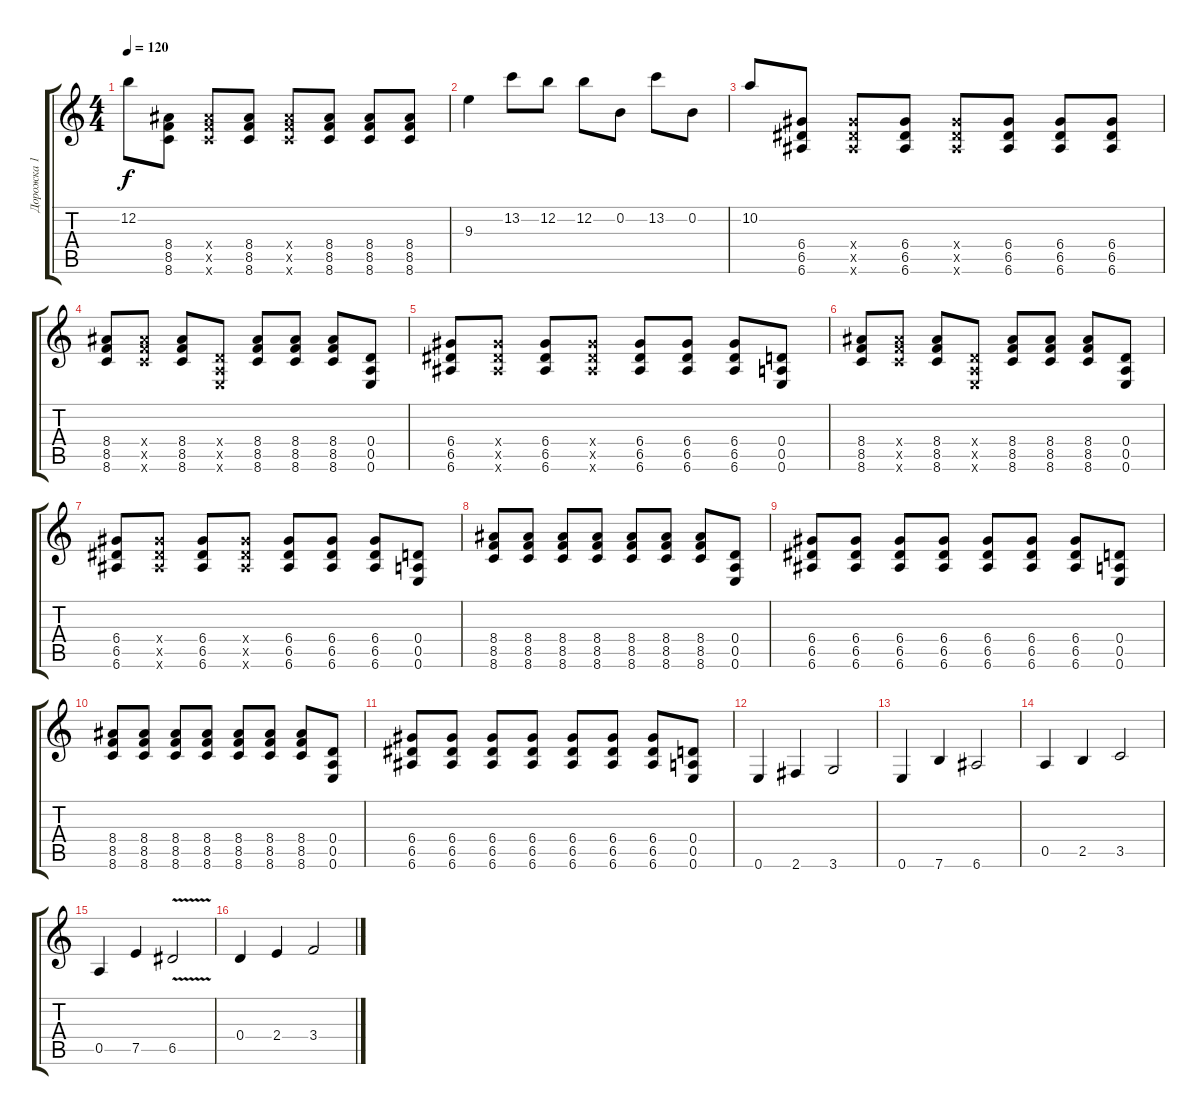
\track ("Дорожка 1" "Дорожка 1") {instrument distortionguitar}
\staff {score tabs}
\tuning (E4 B3 G3 D3 A2 E2) {hide}
\ts (4 4)
\tempo 120
\clef g2
\ks c
12.2.8{dy f} (8.4 8.5 8.6).8 (8.4{x} 8.5{x} 8.6{x}).8 (8.4 8.5 8.6).8 (8.4{x} 8.5{x} 8.6{x}).8 (8.4 8.5 8.6).8 (8.4 8.5 8.6).8 (8.4 8.5 8.6).8 |
9.3.4 13.2.8 12.2.8 12.2.8 0.2.8 13.2.8 0.2.8 |
10.2.8 (6.4 6.5 6.6).8 (6.4{x} 6.5{x} 6.6{x}).8 (6.4 6.5 6.6).8 (6.4{x} 6.5{x} 6.6{x}).8 (6.4 6.5 6.6).8 (6.4 6.5 6.6).8 (6.4 6.5 6.6).8 |
(8.4 8.5 8.6).8 (8.4{x} 8.5{x} 8.6{x}).8 (8.4 8.5 8.6).8 (0.4{x} 0.5{x} 0.6{x}).8 (8.4 8.5 8.6).8 (8.4 8.5 8.6).8 (8.4 8.5 8.6).8 (0.4 0.5 0.6).8 |
(6.4 6.5 6.6).8 (6.4{x} 6.5{x} 6.6{x}).8 (6.4 6.5 6.6).8 (6.4{x} 6.5{x} 6.6{x}).8 (6.4 6.5 6.6).8 (6.4 6.5 6.6).8 (6.4 6.5 6.6).8 (0.4 0.5 0.6).8 |
(8.4 8.5 8.6).8 (8.4{x} 8.5{x} 8.6{x}).8 (8.4 8.5 8.6).8 (0.4{x} 0.5{x} 0.6{x}).8 (8.4 8.5 8.6).8 (8.4 8.5 8.6).8 (8.4 8.5 8.6).8 (0.4 0.5 0.6).8 |
(6.4 6.5 6.6).8 (6.4{x} 6.5{x} 6.6{x}).8 (6.4 6.5 6.6).8 (6.4{x} 6.5{x} 6.6{x}).8 (6.4 6.5 6.6).8 (6.4 6.5 6.6).8 (6.4 6.5 6.6).8 (0.4 0.5 0.6).8 |
(8.4 8.5 8.6).8 (8.4 8.5 8.6).8 (8.4 8.5 8.6).8 (8.4 8.5 8.6).8 (8.4 8.5 8.6).8 (8.4 8.5 8.6).8 (8.4 8.5 8.6).8 (0.4 0.5 0.6).8 |
(6.4 6.5 6.6).8 (6.4 6.5 6.6).8 (6.4 6.5 6.6).8 (6.4 6.5 6.6).8 (6.4 6.5 6.6).8 (6.4 6.5 6.6).8 (6.4 6.5 6.6).8 (0.4 0.5 0.6).8 |
(8.4 8.5 8.6).8 (8.4 8.5 8.6).8 (8.4 8.5 8.6).8 (8.4 8.5 8.6).8 (8.4 8.5 8.6).8 (8.4 8.5 8.6).8 (8.4 8.5 8.6).8 (0.4 0.5 0.6).8 |
(6.4 6.5 6.6).8 (6.4 6.5 6.6).8 (6.4 6.5 6.6).8 (6.4 6.5 6.6).8 (6.4 6.5 6.6).8 (6.4 6.5 6.6).8 (6.4 6.5 6.6).8 (0.4 0.5 0.6).8 |
0.6.4 2.6.4 3.6.2 |
0.6.4 7.6.4 6.6.2 |
0.5.4 2.5.4 3.5.2 |
0.5.4 7.5.4 6.5{v}.2 |
0.4.4 2.4.4 3.4.2
